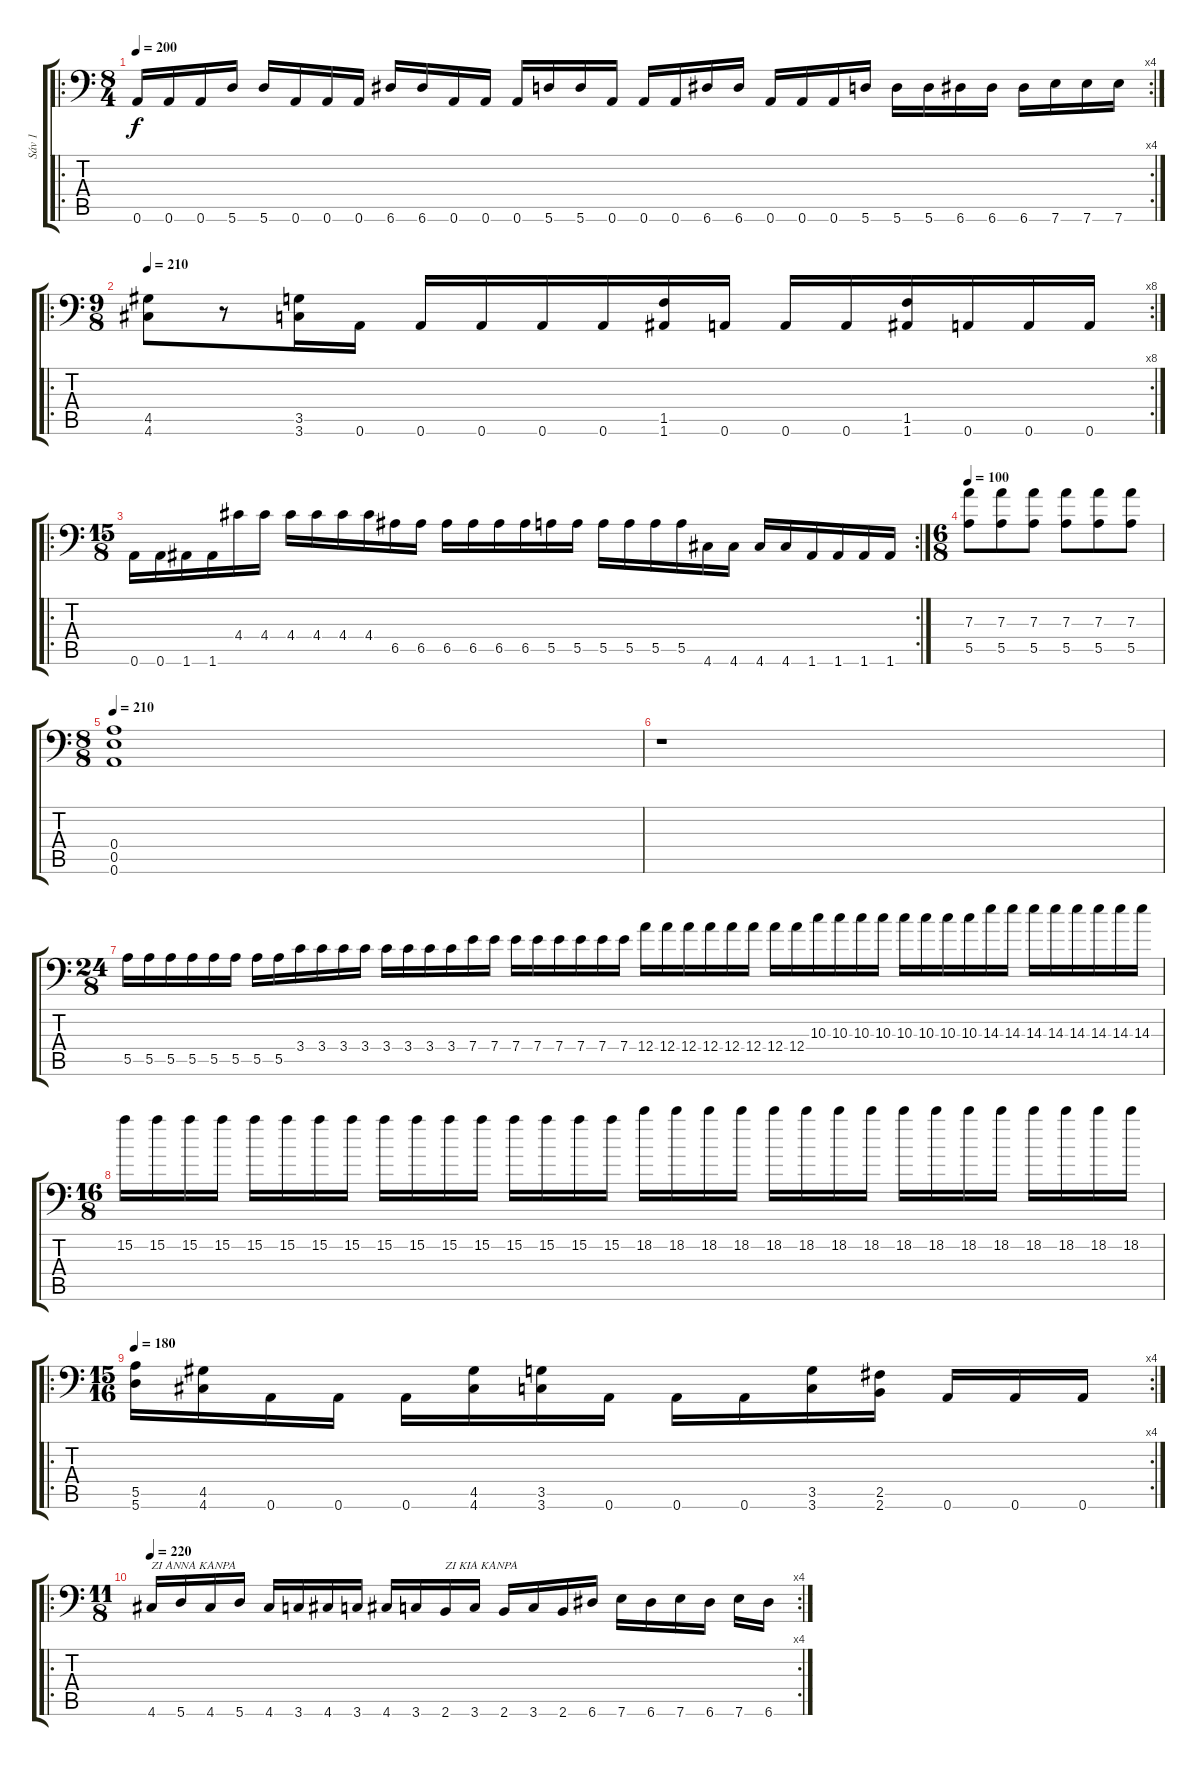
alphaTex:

\track ("Sáv 1" "Sáv 1") {instrument overdrivenguitar}
\staff {score tabs}
\tuning (B3 Gb3 D3 A2 E2 A1) {hide}
\ro
\rc 4
\ts (8 4)
\tempo 200
\clef f4
\ks c
0.6.16{dy f} 0.6.16 0.6.16 5.6.16 5.6.16 0.6.16 0.6.16 0.6.16 6.6.16 6.6.16 0.6.16 0.6.16 0.6.16 5.6.16 5.6.16 0.6.16 0.6.16 0.6.16 6.6.16 6.6.16 0.6.16 0.6.16 0.6.16 5.6.16 5.6.16 5.6.16 6.6.16 6.6.16 6.6.16 7.6.16 7.6.16 7.6.16 |
\ro
\rc 8
\ts (9 8)
\tempo 210
(4.5 4.6).8 r.8 (3.5 3.6).16 0.6.16 0.6.16 0.6.16 0.6.16 0.6.16 (1.5 1.6).16 0.6.16 0.6.16 0.6.16 (1.5 1.6).16 0.6.16 0.6.16 0.6.16 |
\ro
\rc 2
\ts (15 8)
0.6.16 0.6.16 1.6.16 1.6.16 4.4.16 4.4.16 4.4.16 4.4.16 4.4.16 4.4.16 6.5.16 6.5.16 6.5.16 6.5.16 6.5.16 6.5.16 5.5.16 5.5.16 5.5.16 5.5.16 5.5.16 5.5.16 4.6.16 4.6.16 4.6.16 4.6.16 1.6.16 1.6.16 1.6.16 1.6.16 |
\ts (6 8)
\tempo 100
(7.3 5.5).8 (7.3 5.5).8 (7.3 5.5).8 (7.3 5.5).8 (7.3 5.5).8 (7.3 5.5).8 |
\ts (8 8)
\tempo 210
(0.4 0.5 0.6).1 |
r.1 |
\ts (24 8)
5.5.16 5.5.16 5.5.16 5.5.16 5.5.16 5.5.16 5.5.16 5.5.16 3.4.16 3.4.16 3.4.16 3.4.16 3.4.16 3.4.16 3.4.16 3.4.16 7.4.16 7.4.16 7.4.16 7.4.16 7.4.16 7.4.16 7.4.16 7.4.16 12.4.16 12.4.16 12.4.16 12.4.16 12.4.16 12.4.16 12.4.16 12.4.16 10.3.16 10.3.16 10.3.16 10.3.16 10.3.16 10.3.16 10.3.16 10.3.16 14.3.16 14.3.16 14.3.16 14.3.16 14.3.16 14.3.16 14.3.16 14.3.16 |
\ts (16 8)
15.2.16 15.2.16 15.2.16 15.2.16 15.2.16 15.2.16 15.2.16 15.2.16 15.2.16 15.2.16 15.2.16 15.2.16 15.2.16 15.2.16 15.2.16 15.2.16 18.2.16 18.2.16 18.2.16 18.2.16 18.2.16 18.2.16 18.2.16 18.2.16 18.2.16 18.2.16 18.2.16 18.2.16 18.2.16 18.2.16 18.2.16 18.2.16 |
\ro
\rc 4
\ts (15 16)
\tempo 180
(5.5 5.6).16 (4.5 4.6).16 0.6.16 0.6.16 0.6.16 (4.5 4.6).16 (3.5 3.6).16 0.6.16 0.6.16 0.6.16 (3.5 3.6).16 (2.5 2.6).16 0.6.16 0.6.16 0.6.16 |
\ro
\rc 4
\ts (11 8)
\tempo 220
4.6.16{txt "ZI ANNA KANPA"} 5.6.16 4.6.16 5.6.16 4.6.16 3.6.16 4.6.16 3.6.16 4.6.16 3.6.16 2.6.16{txt "ZI KIA KANPA"} 3.6.16 2.6.16 3.6.16 2.6.16 6.6.16 7.6.16 6.6.16 7.6.16 6.6.16 7.6.16 6.6.16
